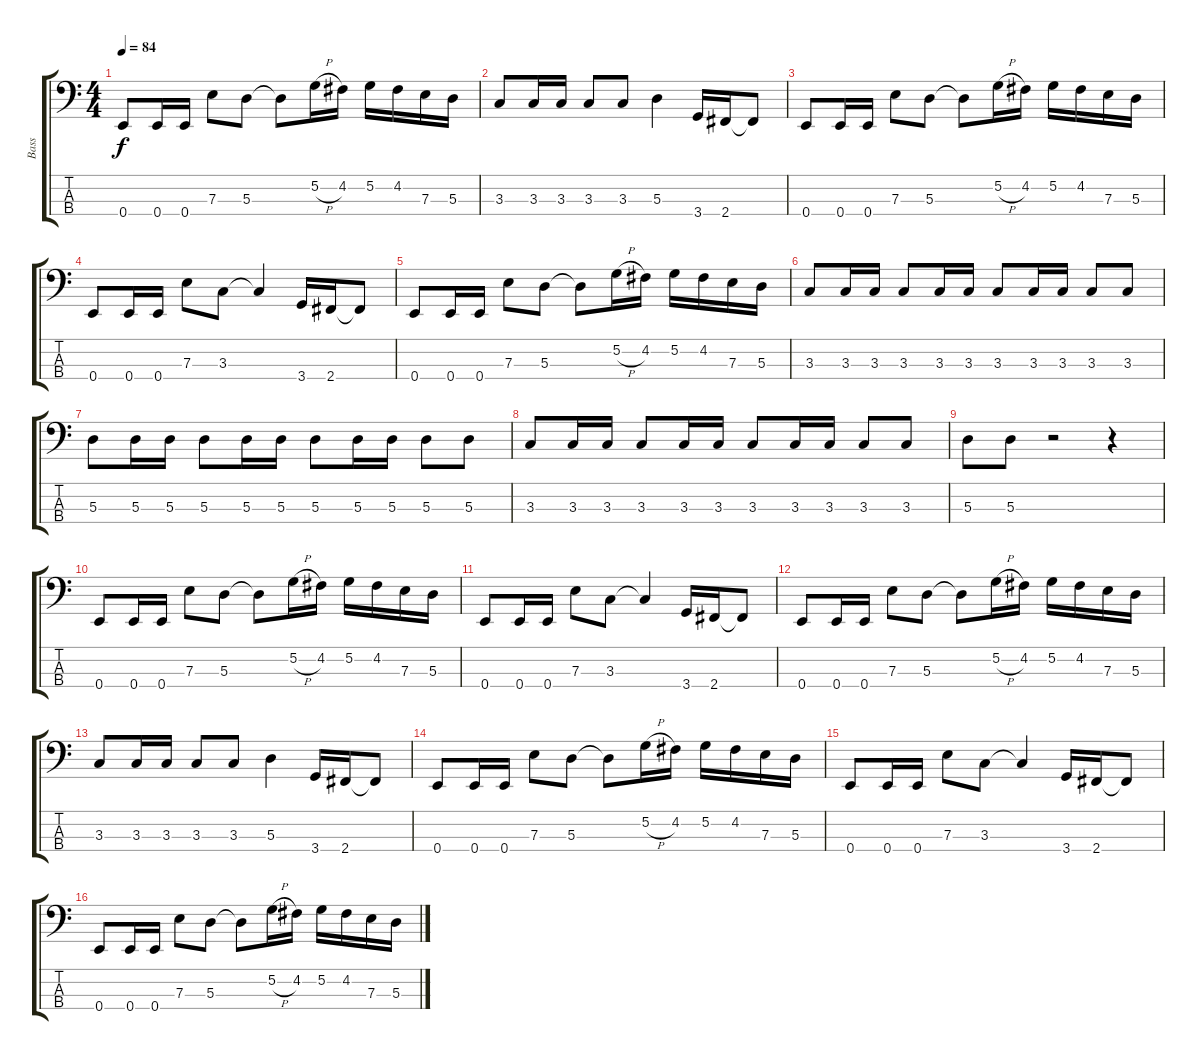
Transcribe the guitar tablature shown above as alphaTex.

\track ("Bass" "Bass") {instrument electricbassfinger}
\staff {score tabs}
\tuning (G2 D2 A1 E1) {hide}
\ts (4 4)
\tempo 84
\clef f4
\ks c
0.4.8{dy f} 0.4.16 0.4.16 7.3.8 5.3.8 5.3{t}.8 5.2{h}.16 4.2.16 5.2.16 4.2.16 7.3.16 5.3.16 |
3.3.8 3.3.16 3.3.16 3.3.8 3.3.8 5.3.4 3.4.16 2.4.16 2.4{t}.8 |
0.4.8 0.4.16 0.4.16 7.3.8 5.3.8 5.3{t}.8 5.2{h}.16 4.2.16 5.2.16 4.2.16 7.3.16 5.3.16 |
0.4.8 0.4.16 0.4.16 7.3.8 3.3.8 3.3{t}.4 3.4.16 2.4.16 2.4{t}.8 |
0.4.8 0.4.16 0.4.16 7.3.8 5.3.8 5.3{t}.8 5.2{h}.16 4.2.16 5.2.16 4.2.16 7.3.16 5.3.16 |
3.3.8 3.3.16 3.3.16 3.3.8 3.3.16 3.3.16 3.3.8 3.3.16 3.3.16 3.3.8 3.3.8 |
5.3.8 5.3.16 5.3.16 5.3.8 5.3.16 5.3.16 5.3.8 5.3.16 5.3.16 5.3.8 5.3.8 |
3.3.8 3.3.16 3.3.16 3.3.8 3.3.16 3.3.16 3.3.8 3.3.16 3.3.16 3.3.8 3.3.8 |
5.3.8 5.3.8 r.2 r.4 |
0.4.8 0.4.16 0.4.16 7.3.8 5.3.8 5.3{t}.8 5.2{h}.16 4.2.16 5.2.16 4.2.16 7.3.16 5.3.16 |
0.4.8 0.4.16 0.4.16 7.3.8 3.3.8 3.3{t}.4 3.4.16 2.4.16 2.4{t}.8 |
0.4.8 0.4.16 0.4.16 7.3.8 5.3.8 5.3{t}.8 5.2{h}.16 4.2.16 5.2.16 4.2.16 7.3.16 5.3.16 |
3.3.8 3.3.16 3.3.16 3.3.8 3.3.8 5.3.4 3.4.16 2.4.16 2.4{t}.8 |
0.4.8 0.4.16 0.4.16 7.3.8 5.3.8 5.3{t}.8 5.2{h}.16 4.2.16 5.2.16 4.2.16 7.3.16 5.3.16 |
0.4.8 0.4.16 0.4.16 7.3.8 3.3.8 3.3{t}.4 3.4.16 2.4.16 2.4{t}.8 |
0.4.8 0.4.16 0.4.16 7.3.8 5.3.8 5.3{t}.8 5.2{h}.16 4.2.16 5.2.16 4.2.16 7.3.16 5.3.16
